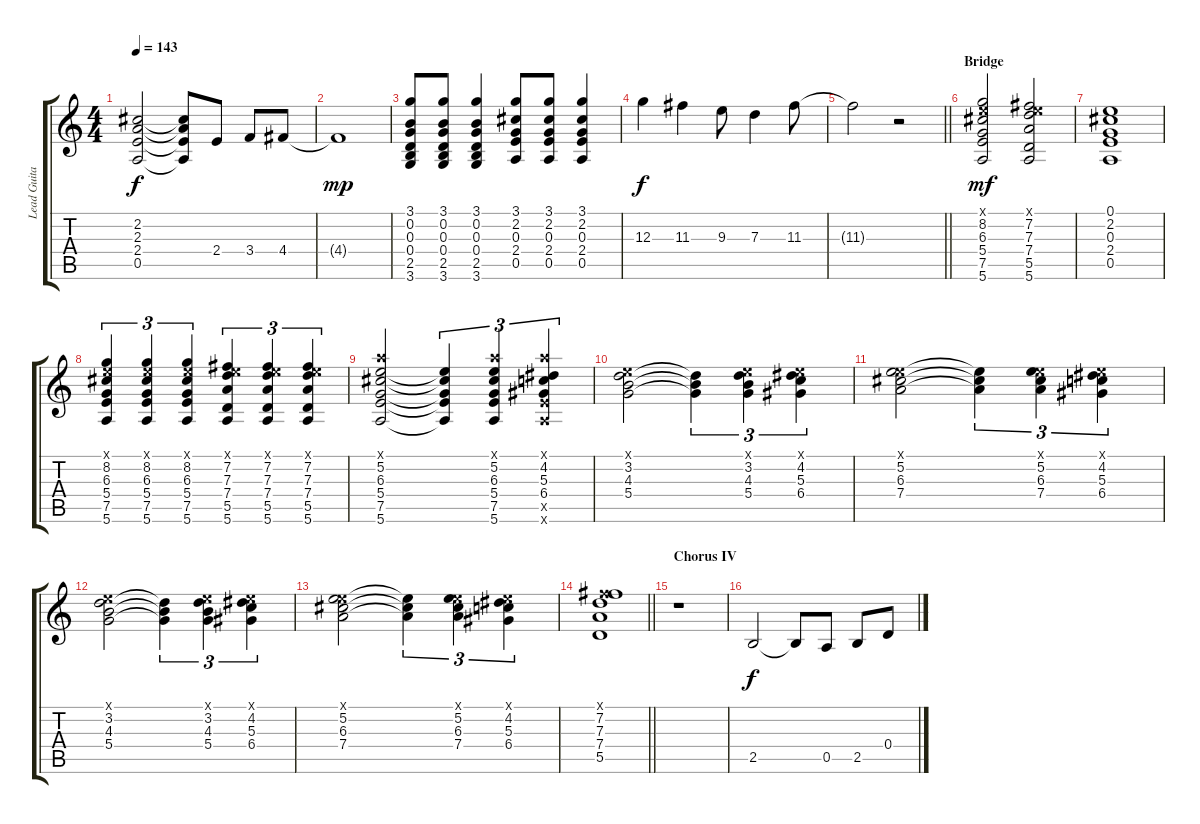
\track ("Lead Guitar" "Lead Guita") {instrument acousticguitarsteel}
\staff {score tabs}
\tuning (E4 B3 G3 D3 A2 E2) {hide}
\ts (4 4)
\tempo 143
\clef g2
\ks c
(2.2{t} 2.3{t} 2.4{t} 0.5{t}).2{dy f} (2.2{t} 2.3{t} 2.4{t} 0.5{t}).8 2.4.8 3.4.8 4.4.8 |
4.4{t}.1{dy mp} |
(3.1 0.2 0.3 0.4 2.5 3.6).8 (3.1 0.2 0.3 0.4 2.5 3.6).8 (3.1 0.2 0.3 0.4 2.5 3.6).4 (3.1 2.2 0.3 2.4 0.5).8 (3.1 2.2 0.3 2.4 0.5).8 (3.1 2.2 0.3 2.4 0.5).4 |
12.3.4{dy f} 11.3.4 9.3.8 7.3.4 11.3.8 |
\barLineRight lightlight
11.3{t}.2 r.2 |
\section ("" "Bridge")
(0.1{x} 8.2 6.3 5.4 7.5 5.6).2{dy mf} (0.1{x} 7.2 7.3 7.4 5.5 5.6).2 |
(0.1 2.2 0.3 2.4 0.5).1 |
(0.1{x} 8.2 6.3 5.4 7.5 5.6).4{tu (3 2)} (0.1{x} 8.2 6.3 5.4 7.5 5.6).4{tu (3 2)} (0.1{x} 8.2 6.3 5.4 7.5 5.6).4{tu (3 2)} (0.1{x} 7.2 7.3 7.4 5.5 5.6).4{tu (3 2)} (0.1{x} 7.2 7.3 7.4 5.5 5.6).4{tu (3 2)} (0.1{x} 7.2 7.3 7.4 5.5 5.6).4{tu (3 2)} |
(5.1{x} 5.2 6.3 5.4 7.5 5.6).2 (5.2{t} 6.3{t} 5.4{t} 7.5{t} 5.6{t}).4{tu (3 2)} (5.1{x} 5.2 6.3 5.4 7.5 5.6).4{tu (3 2)} (5.1{x} 4.2 5.3 6.4 7.5{x} 5.6{x}).4{tu (3 2)} |
(0.1{x} 3.2 4.3 5.4).2 (3.2{t} 4.3{t} 5.4{t}).4{tu (3 2)} (0.1{x} 3.2 4.3 5.4).4{tu (3 2)} (0.1{x} 4.2 5.3 6.4).4{tu (3 2)} |
(0.1{x} 5.2 6.3 7.4).2 (5.2{t} 6.3{t} 7.4{t}).4{tu (3 2)} (0.1{x} 5.2 6.3 7.4).4{tu (3 2)} (0.1{x} 4.2 5.3 6.4).4{tu (3 2)} |
(0.1{x} 3.2 4.3 5.4).2 (3.2{t} 4.3{t} 5.4{t}).4{tu (3 2)} (0.1{x} 3.2 4.3 5.4).4{tu (3 2)} (0.1{x} 4.2 5.3 6.4).4{tu (3 2)} |
(0.1{x} 5.2 6.3 7.4).2 (5.2{t} 6.3{t} 7.4{t}).4{tu (3 2)} (0.1{x} 5.2 6.3 7.4).4{tu (3 2)} (0.1{x} 4.2 5.3 6.4).4{tu (3 2)} |
\barLineRight lightlight
(2.1{x} 7.2 7.3 7.4 5.5).1 |
\section ("" "Chorus IV")
r.1 |
2.5.2{dy f} 2.5{t}.8 0.5.8 2.5.8 0.4.8
